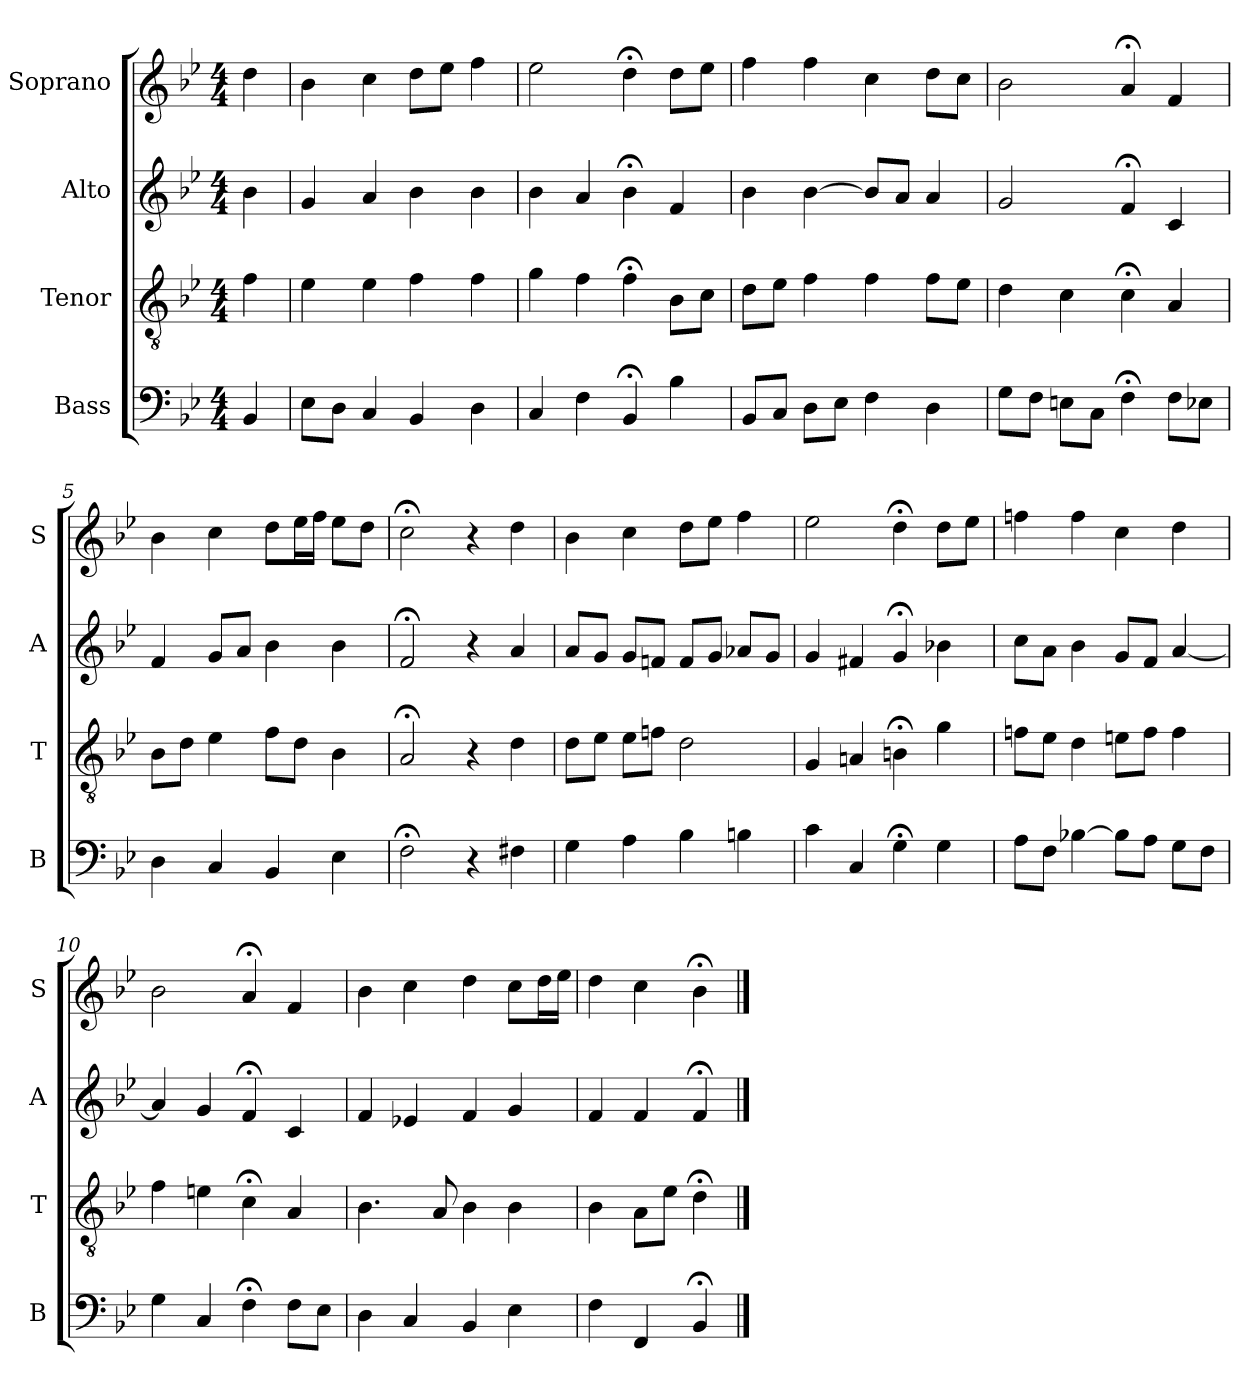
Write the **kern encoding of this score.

**kern	**kern	**kern	**kern
*part4	*part3	*part2	*part1
*staff4	*staff3	*staff2	*staff1
*I"Bass	*I"Tenor	*I"Alto	*I"Soprano
*I'B	*I'T	*I'A	*I'S
*clefF4	*clefGv2	*clefG2	*clefG2
*k[b-e-]	*k[b-e-]	*k[b-e-]	*k[b-e-]
*B-:	*B-:	*B-:	*B-:
*M4/4	*M4/4	*M4/4	*M4/4
*MM100	*MM100	*MM100	*MM100
=	=	=	=
4BB-	4f	4b-	4dd
=1	=1	=1	=1
8E-L	4e-	4g	4b-
8DJ	.	.	.
4C	4e-	4a	4cc
4BB-	4f	4b-	8ddL
.	.	.	8ee-J
4D	4f	4b-	4ff
=2	=2	=2	=2
4C	4g	4b-	2ee-
4F	4f	4a	.
4BB-;<	4f;<	4b-;<	4dd;<
4B-	8B-L	4f	8ddL
.	8cJ	.	8ee-J
=3	=3	=3	=3
8BB-L	8dL	4b-	4ff
8CJ	8e-J	.	.
8DL	4f	[4b-	4ff
8E-J	.	.	.
4F	4f	8b-L]	4cc
.	.	8aJ	.
4D	8fL	4a	8ddL
.	8e-J	.	8ccJ
=4	=4	=4	=4
8GL	4d	2g	2b-
8FJ	.	.	.
8EnL	4c	.	.
8CJ	.	.	.
4F;<	4c;<	4f;<	4a;<
8FL	4A	4c	4f
8E-XJ	.	.	.
=5	=5	=5	=5
4D	8B-L	4f	4b-
.	8dJ	.	.
4C	4e-	8gL	4cc
.	.	8aJ	.
4BB-	8fL	4b-	8ddL
.	8dJ	.	16ee-L
.	.	.	16ffJJ
4E-	4B-	4b-	8ee-L
.	.	.	8ddJ
=6	=6	=6	=6
2F;<	2A;<	2f;<	2cc;<
4r	4r	4r	4r
4F#X	4d	4a	4dd
=7	=7	=7	=7
4G	8dL	8aL	4b-
.	8e-J	8gJ	.
4A	8e-L	8gL	4cc
.	8fnJ	8fnJ	.
4B-	2d	8fL	8ddL
.	.	8gJ	8ee-J
4Bn	.	8a-XL	4ff
.	.	8gJ	.
=8	=8	=8	=8
4c	4G	4g	2ee-
4C	4An	4f#X	.
4G;<	4Bn;<	4g;<	4dd;<
4G	4g	4b-X	8ddL
.	.	.	8ee-J
=9	=9	=9	=9
8AL	8fnL	8ccL	4ffn
8FJ	8e-J	8aJ	.
[4B-X	4d	4b-	4ff
8B-L]	8enL	8gL	4cc
8AJ	8fJ	8fJ	.
8GL	4f	[4a	4dd
8FJ	.	.	.
=10	=10	=10	=10
4G	4f	4a]	2b-
4C	4en	4g	.
4F;<	4c;<	4f;<	4a;<
8FL	4A	4c	4f
8E-J	.	.	.
=11	=11	=11	=11
4D	4.B-	4f	4b-
4C	.	4e-X	4cc
.	8A	.	.
4BB-	4B-	4f	4dd
4E-	4B-	4g	8ccL
.	.	.	16ddL
.	.	.	16ee-JJ
=12	=12	=12	=12
4F	4B-	4f	4dd
4FF	8AL	4f	4cc
.	8e-J	.	.
4BB-;<	4d;<	4f;<	4b-;<
==	==	==	==
*-	*-	*-	*-
